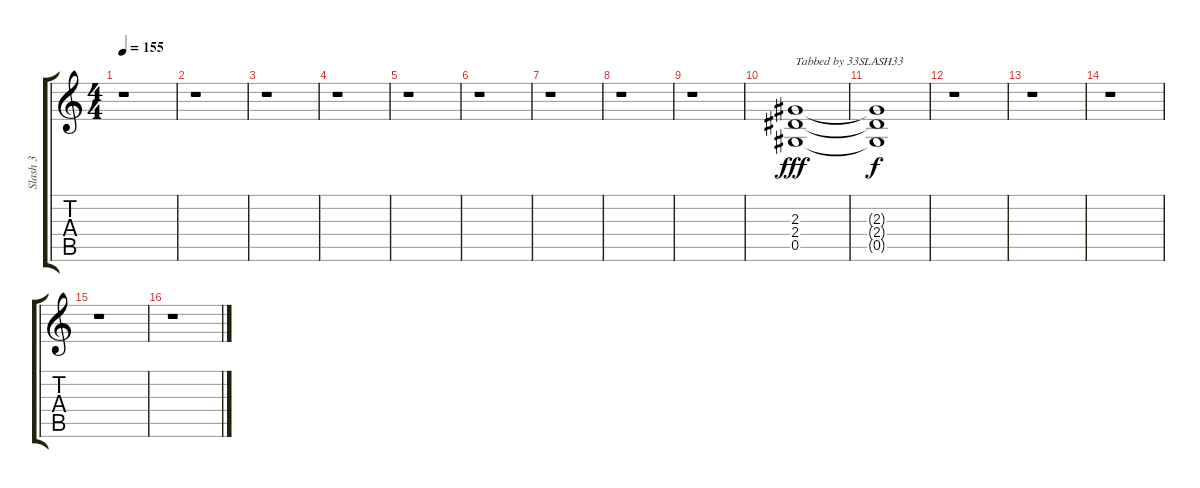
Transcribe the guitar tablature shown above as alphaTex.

\track ("Slash 3" "Slash 3") {instrument distortionguitar}
\staff {score tabs}
\tuning (Eb4 Bb3 Gb3 Db3 Ab2 Eb2) {hide}
\ts (4 4)
\tempo 155
\clef g2
\ks c
r.1{dy fff} |
r.1 |
r.1 |
r.1 |
r.1 |
r.1 |
r.1 |
r.1 |
r.1 |
(2.3 2.4 0.5).1{txt "Tabbed by 33SLASH33"} |
(2.3{t} 2.4{t} 0.5{t}).1{dy f} |
r.1 |
r.1 |
r.1 |
r.1 |
r.1
